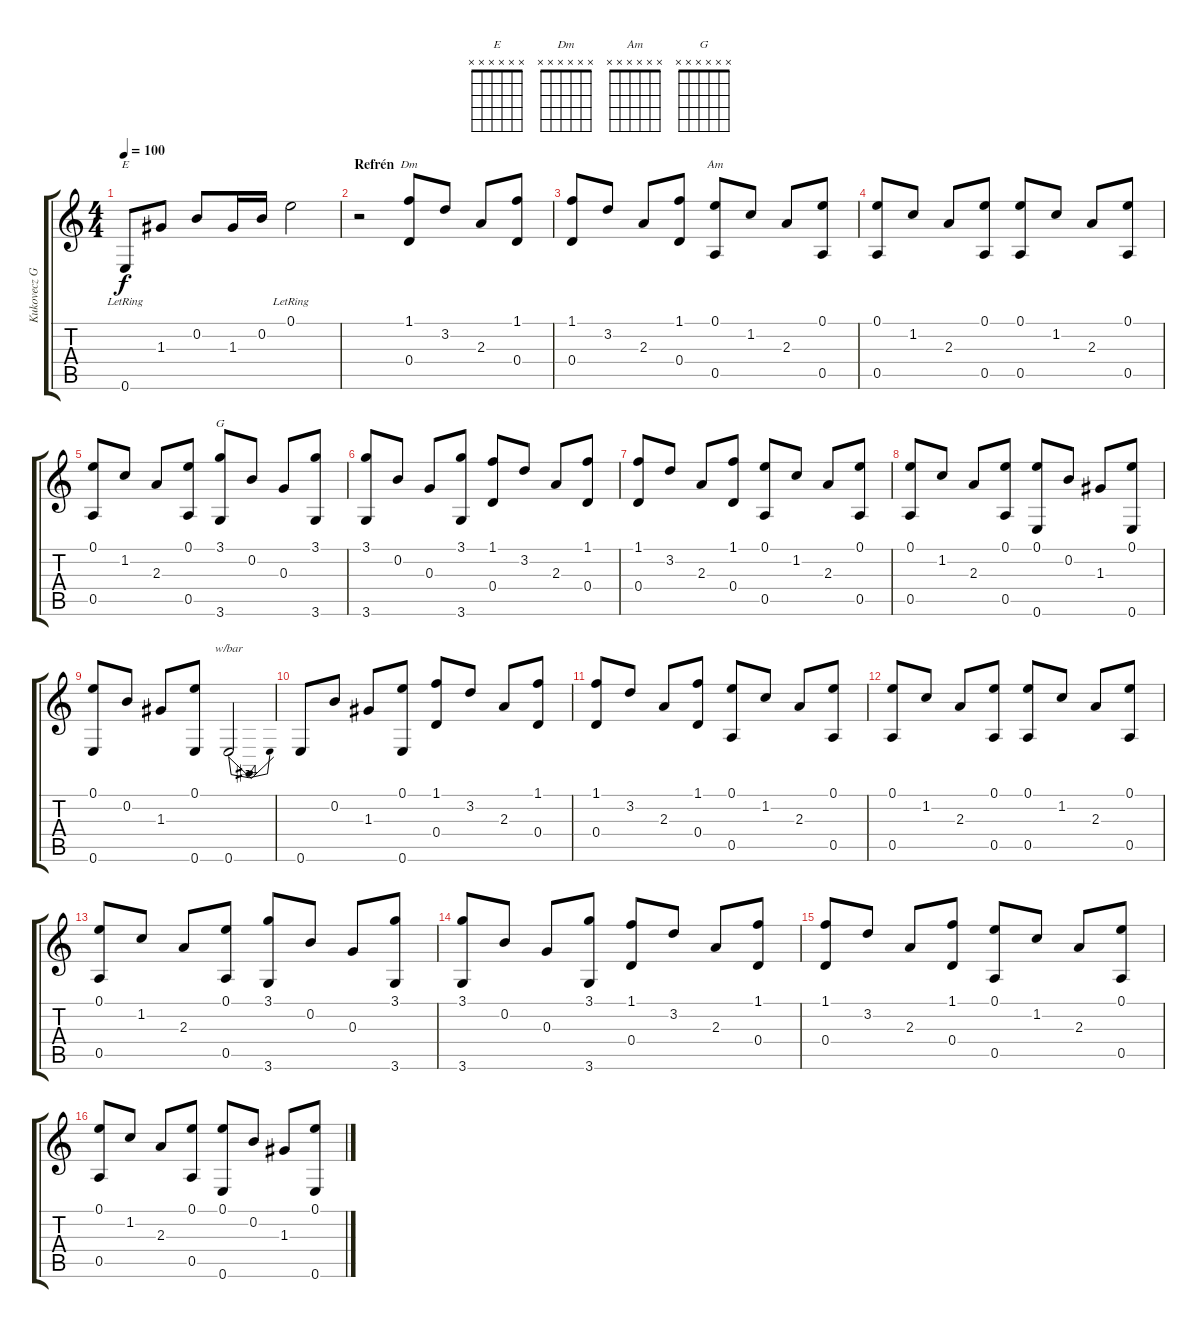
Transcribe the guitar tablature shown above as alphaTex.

\track ("Kukovecz Gábor" "Kukovecz G") {instrument acousticguitarsteel}
\staff {score tabs}
\tuning (E4 B3 G3 D3 A2 E2) {hide}
\chord ("E" x x x x x x)
\chord ("Dm" x x x x x x)
\chord ("Am" x x x x x x)
\chord ("G" x x x x x x)
\ts (4 4)
\tempo 100
\clef g2
\ks c
0.6{lr}.8{ch "E" dy f} 1.3.8 0.2.8 1.3.16 0.2.16 0.1{lr}.2 |
\section ("" "Refrén")
r.2 (1.1 0.4).8{ch "Dm"} 3.2.8 2.3.8 (1.1 0.4).8 |
(1.1 0.4).8 3.2.8 2.3.8 (1.1 0.4).8 (0.1 0.5).8{ch "Am"} 1.2.8 2.3.8 (0.1 0.5).8 |
(0.1 0.5).8 1.2.8 2.3.8 (0.1 0.5).8 (0.1 0.5).8 1.2.8 2.3.8 (0.1 0.5).8 |
(0.1 0.5).8 1.2.8 2.3.8 (0.1 0.5).8 (3.1 3.6).8{ch "G"} 0.2.8 0.3.8 (3.1 3.6).8 |
(3.1 3.6).8 0.2.8 0.3.8 (3.1 3.6).8 (1.1 0.4).8 3.2.8 2.3.8 (1.1 0.4).8 |
(1.1 0.4).8 3.2.8 2.3.8 (1.1 0.4).8 (0.1 0.5).8 1.2.8 2.3.8 (0.1 0.5).8 |
(0.1 0.5).8 1.2.8 2.3.8 (0.1 0.5).8 (0.1 0.6).8 0.2.8 1.3.8 (0.1 0.6).8 |
(0.1 0.6).8 0.2.8 1.3.8 (0.1 0.6).8 0.6.2{tbe (dip default 0 0 30 -16 60 0) volume 16 instrument overdrivenguitar} |
0.6.8{instrument acousticguitarsteel} 0.2.8 1.3.8 (0.1 0.6).8 (1.1 0.4).8 3.2.8 2.3.8 (1.1 0.4).8 |
(1.1 0.4).8 3.2.8 2.3.8 (1.1 0.4).8 (0.1 0.5).8 1.2.8 2.3.8 (0.1 0.5).8 |
(0.1 0.5).8 1.2.8 2.3.8 (0.1 0.5).8 (0.1 0.5).8 1.2.8 2.3.8 (0.1 0.5).8 |
(0.1 0.5).8 1.2.8 2.3.8 (0.1 0.5).8 (3.1 3.6).8 0.2.8 0.3.8 (3.1 3.6).8 |
(3.1 3.6).8 0.2.8 0.3.8 (3.1 3.6).8 (1.1 0.4).8 3.2.8 2.3.8 (1.1 0.4).8 |
(1.1 0.4).8 3.2.8 2.3.8 (1.1 0.4).8 (0.1 0.5).8 1.2.8 2.3.8 (0.1 0.5).8 |
(0.1 0.5).8 1.2.8 2.3.8 (0.1 0.5).8 (0.1 0.6).8 0.2.8 1.3.8 (0.1 0.6).8
